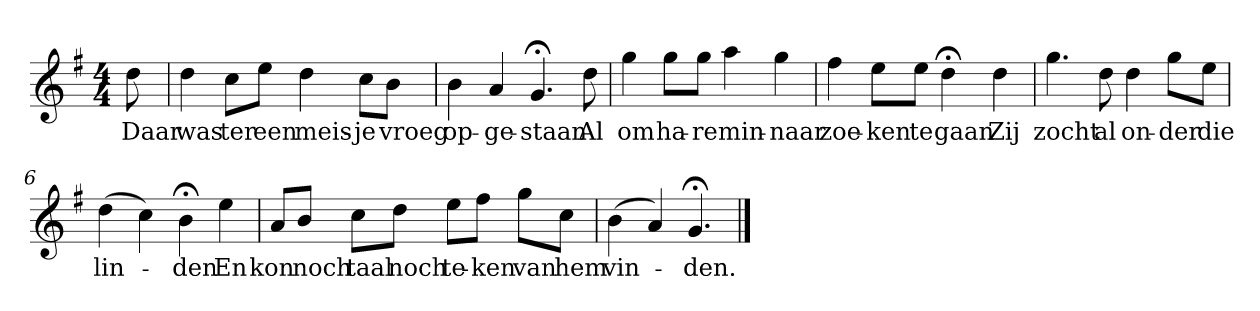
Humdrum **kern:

**kern	**text
*part1	*part1
*staff1	*staff1
*k[f#]	*
*G:	*
*M4/4	*
*MM120	*
=	=
8dd	Daar
=1	=1
4dd	was
8ccL	ter
8eeJ	een
4dd	meis-
8ccL	-je
8bJ	vroeg
=2	=2
4b	op-
4a	-ge-
4.g;<	-staan
8dd	Al
=3	=3
4gg	om
8ggL	ha-
8ggJ	-re
4aa	min-
4gg	-naar
=4	=4
4ff#	zoe-
8eeL	-ken
8eeJ	te
4dd;<	gaan
4dd	Zij
=5	=5
4.gg	zocht
8dd	al
4dd	on-
8ggL	-der
8eeJ	die
=6	=6
(4dd	lin-
4cc)	.
4b;<	-den
4ee	En
=7	=7
8aL	kon
8bJ	noch
8ccL	taal
8ddJ	noch
8eeL	te-
8ff#J	-ken
8ggL	van
8ccJ	hem
=8	=8
(4b	vin-
4a)	.
4.g;<	-den.
==	==
*-	*-
